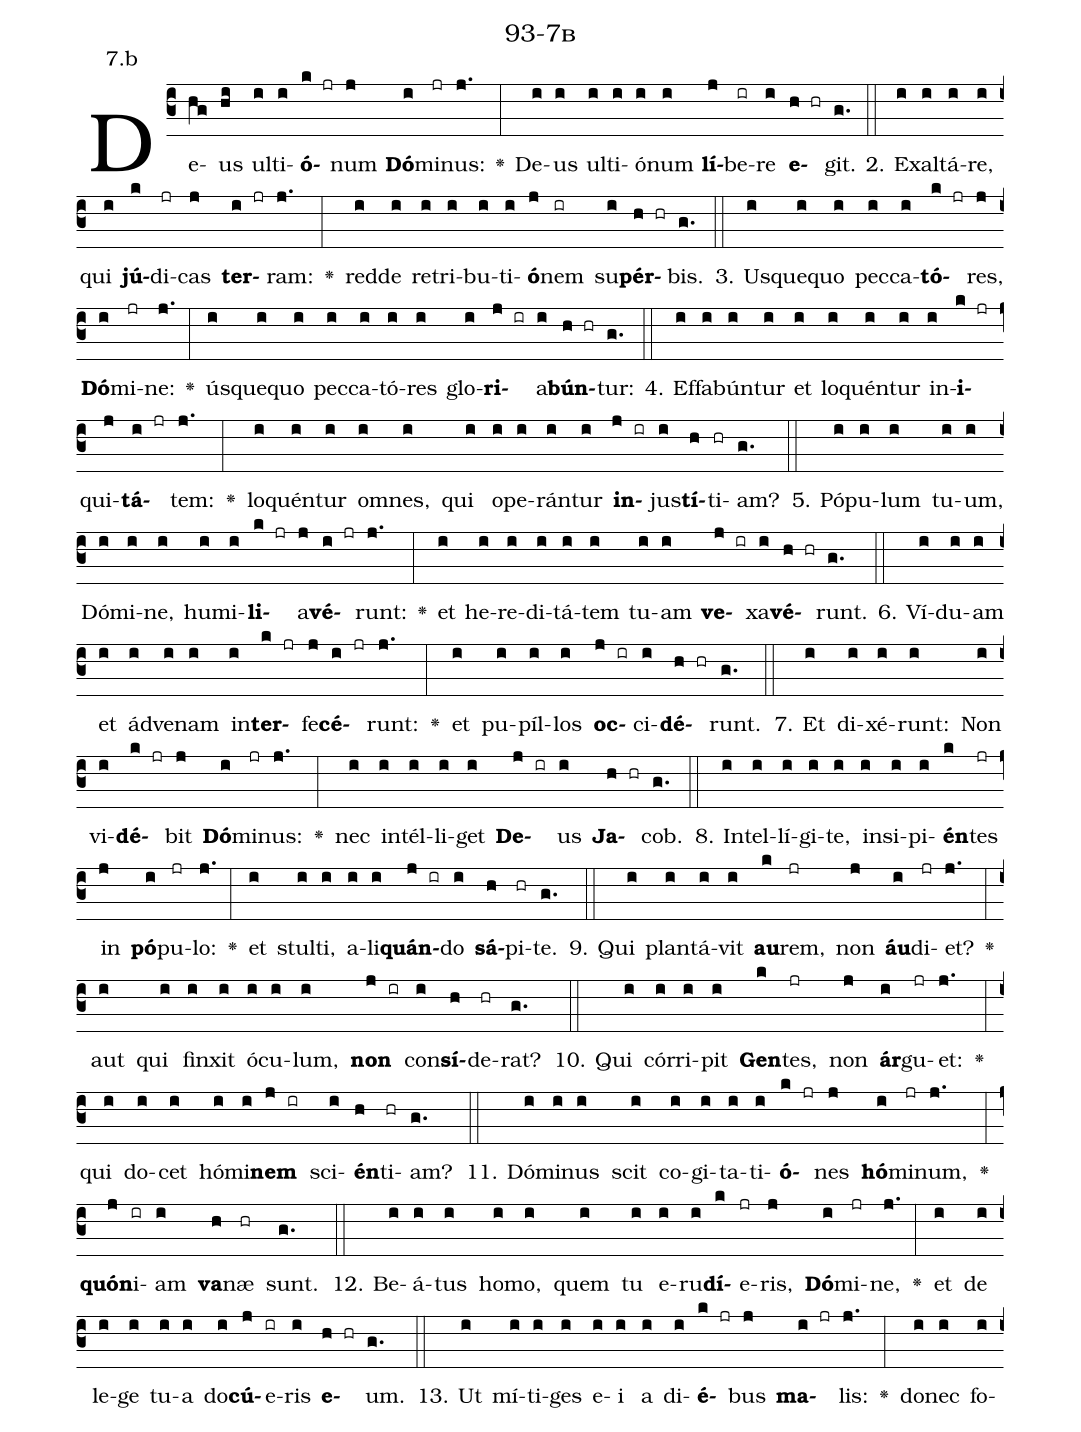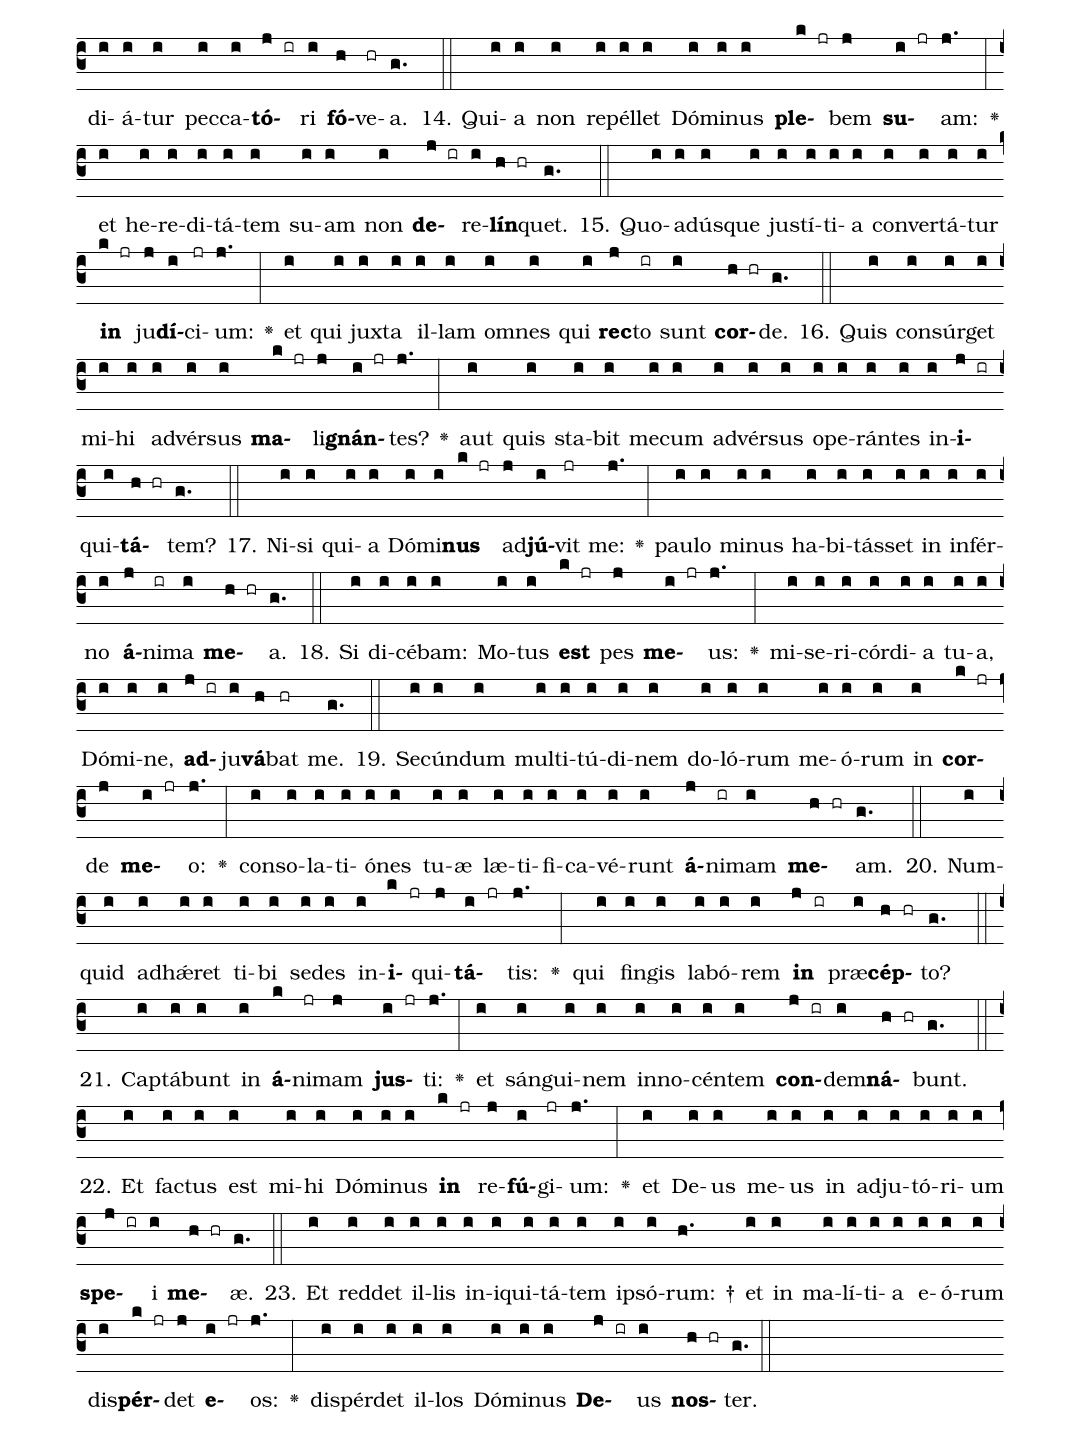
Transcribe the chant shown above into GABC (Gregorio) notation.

name: 93-7b;
annotation: 7.b;
%%
(c3)De(hg)us(hi) ul(i)ti(i)<b>ó</b>(k jr)num(j) <b>Dó</b>(i)mi(jr)nus:(j.) <v>\greheightstar</v>(:) De(i)us(i) ul(i)ti(i)ó(i)num(i) <b>lí</b>(j)be(ir)re(i) <b>e</b>(h hr)git.(g.) (::)
2. Ex(i)al(i)tá(i)re,(i) qui(i) <b>jú</b>(k)di(jr)cas(j) <b>ter</b>(i jr)ram:(j.) <v>\greheightstar</v>(:) red(i)de(i) re(i)tri(i)bu(i)ti(i)<b>ó</b>(j)nem(ir) su(i)<b>pér</b>(h hr)bis.(g.) (::)
3. Us(i)que(i)quo(i) pec(i)ca(i)<b>tó</b>(k jr)res,(j) <b>Dó</b>(i)mi(jr)ne:(j.) <v>\greheightstar</v>(:) ús(i)que(i)quo(i) pec(i)ca(i)tó(i)res(i) glo(i)<b>ri</b>(j ir)a(i)<b>bún</b>(h hr)tur:(g.) (::)
4. Ef(i)fa(i)bún(i)tur(i) et(i) lo(i)quén(i)tur(i) in(i)<b>i</b>(k jr)qui(j)<b>tá</b>(i jr)tem:(j.) <v>\greheightstar</v>(:) lo(i)quén(i)tur(i) om(i)nes,(i) qui(i) o(i)pe(i)rán(i)tur(i) <b>in</b>(j ir)jus(i)<b>tí</b>(h)ti(hr)am?(g.) (::)
5. Pó(i)pu(i)lum(i) tu(i)um,(i) Dó(i)mi(i)ne,(i) hu(i)mi(i)<b>li</b>(k jr)a(j)<b>vé</b>(i jr)runt:(j.) <v>\greheightstar</v>(:) et(i) he(i)re(i)di(i)tá(i)tem(i) tu(i)am(i) <b>ve</b>(j ir)xa(i)<b>vé</b>(h hr)runt.(g.) (::)
6. Ví(i)du(i)am(i) et(i) ád(i)ve(i)nam(i) in(i)<b>ter</b>(k jr)fe(j)<b>cé</b>(i jr)runt:(j.) <v>\greheightstar</v>(:) et(i) pu(i)píl(i)los(i) <b>oc</b>(j ir)ci(i)<b>dé</b>(h hr)runt.(g.) (::)
7. Et(i) di(i)xé(i)runt:(i) Non(i) vi(i)<b>dé</b>(k jr)bit(j) <b>Dó</b>(i)mi(jr)nus:(j.) <v>\greheightstar</v>(:) nec(i) in(i)tél(i)li(i)get(i) <b>De</b>(j ir)us(i) <b>Ja</b>(h hr)cob.(g.) (::)
8. In(i)tel(i)lí(i)gi(i)te,(i) in(i)si(i)pi(i)<b>én</b>(k)tes(jr) in(j) <b>pó</b>(i)pu(jr)lo:(j.) <v>\greheightstar</v>(:) et(i) stul(i)ti,(i) a(i)li(i)<b>quán</b>(j ir)do(i) <b>sá</b>(h)pi(hr)te.(g.) (::)
9. Qui(i) plan(i)tá(i)vit(i) <b>au</b>(k)rem,(jr) non(j) <b>áu</b>(i)di(jr)et?(j.) <v>\greheightstar</v>(:) aut(i) qui(i) fin(i)xit(i) ó(i)cu(i)lum,(i) <b>non</b>(j ir) con(i)<b>sí</b>(h)de(hr)rat?(g.) (::)
10. Qui(i) cór(i)ri(i)pit(i) <b>Gen</b>(k)tes,(jr) non(j) <b>ár</b>(i)gu(jr)et:(j.) <v>\greheightstar</v>(:) qui(i) do(i)cet(i) hó(i)mi(i)<b>nem</b>(j ir) sci(i)<b>én</b>(h)ti(hr)am?(g.) (::)
11. Dó(i)mi(i)nus(i) scit(i) co(i)gi(i)ta(i)ti(i)<b>ó</b>(k jr)nes(j) <b>hó</b>(i)mi(jr)num,(j.) <v>\greheightstar</v>(:) <b>quón</b>(j)i(ir)am(i) <b>va</b>(h)næ(hr) sunt.(g.) (::)
12. Be(i)á(i)tus(i) ho(i)mo,(i) quem(i) tu(i) e(i)ru(i)<b>dí</b>(k)e(jr)ris,(j) <b>Dó</b>(i)mi(jr)ne,(j.) <v>\greheightstar</v>(:) et(i) de(i) le(i)ge(i) tu(i)a(i) do(i)<b>cú</b>(j)e(ir)ris(i) <b>e</b>(h hr)um.(g.) (::)
13. Ut(i) mí(i)ti(i)ges(i) e(i)i(i) a(i) di(i)<b>é</b>(k jr)bus(j) <b>ma</b>(i jr)lis:(j.) <v>\greheightstar</v>(:) do(i)nec(i) fo(i)di(i)á(i)tur(i) pec(i)ca(i)<b>tó</b>(j ir)ri(i) <b>fó</b>(h)ve(hr)a.(g.) (::)
14. Qui(i)a(i) non(i) re(i)pél(i)let(i) Dó(i)mi(i)nus(i) <b>ple</b>(k jr)bem(j) <b>su</b>(i jr)am:(j.) <v>\greheightstar</v>(:) et(i) he(i)re(i)di(i)tá(i)tem(i) su(i)am(i) non(i) <b>de</b>(j ir)re(i)<b>lín</b>(h hr)quet.(g.) (::)
15. Quo(i)ad(i)ús(i)que(i) jus(i)tí(i)ti(i)a(i) con(i)ver(i)tá(i)tur(i) <b>in</b>(k jr) ju(j)<b>dí</b>(i)ci(jr)um:(j.) <v>\greheightstar</v>(:) et(i) qui(i) jux(i)ta(i) il(i)lam(i) om(i)nes(i) qui(i) <b>rec</b>(j)to(ir) sunt(i) <b>cor</b>(h hr)de.(g.) (::)
16. Quis(i) con(i)súr(i)get(i) mi(i)hi(i) ad(i)vér(i)sus(i) <b>ma</b>(k jr)li(j)<b>gnán</b>(i jr)tes?(j.) <v>\greheightstar</v>(:) aut(i) quis(i) sta(i)bit(i) me(i)cum(i) ad(i)vér(i)sus(i) o(i)pe(i)rán(i)tes(i) in(i)<b>i</b>(j ir)qui(i)<b>tá</b>(h hr)tem?(g.) (::)
17. Ni(i)si(i) qui(i)a(i) Dó(i)mi(i)<b>nus</b>(k jr) ad(j)<b>jú</b>(i)vit(jr) me:(j.) <v>\greheightstar</v>(:) pau(i)lo(i) mi(i)nus(i) ha(i)bi(i)tás(i)set(i) in(i) in(i)fér(i)no(i) <b>á</b>(j)ni(ir)ma(i) <b>me</b>(h hr)a.(g.) (::)
18. Si(i) di(i)cé(i)bam:(i) Mo(i)tus(i) <b>est</b>(k jr) pes(j) <b>me</b>(i jr)us:(j.) <v>\greheightstar</v>(:) mi(i)se(i)ri(i)cór(i)di(i)a(i) tu(i)a,(i) Dó(i)mi(i)ne,(i) <b>ad</b>(j ir)ju(i)<b>vá</b>(h)bat(hr) me.(g.) (::)
19. Se(i)cún(i)dum(i) mul(i)ti(i)tú(i)di(i)nem(i) do(i)ló(i)rum(i) me(i)ó(i)rum(i) in(i) <b>cor</b>(k jr)de(j) <b>me</b>(i jr)o:(j.) <v>\greheightstar</v>(:) con(i)so(i)la(i)ti(i)ó(i)nes(i) tu(i)æ(i) læ(i)ti(i)fi(i)ca(i)vé(i)runt(i) <b>á</b>(j)ni(ir)mam(i) <b>me</b>(h hr)am.(g.) (::)
20. Num(i)quid(i) ad(i)hǽ(i)ret(i) ti(i)bi(i) se(i)des(i) in(i)<b>i</b>(k jr)qui(j)<b>tá</b>(i jr)tis:(j.) <v>\greheightstar</v>(:) qui(i) fin(i)gis(i) la(i)bó(i)rem(i) <b>in</b>(j ir) præ(i)<b>cép</b>(h hr)to?(g.) (::)
21. Cap(i)tá(i)bunt(i) in(i) <b>á</b>(k)ni(jr)mam(j) <b>jus</b>(i jr)ti:(j.) <v>\greheightstar</v>(:) et(i) sán(i)gui(i)nem(i) in(i)no(i)cén(i)tem(i) <b>con</b>(j ir)dem(i)<b>ná</b>(h hr)bunt.(g.) (::)
22. Et(i) fac(i)tus(i) est(i) mi(i)hi(i) Dó(i)mi(i)nus(i) <b>in</b>(k jr) re(j)<b>fú</b>(i)gi(jr)um:(j.) <v>\greheightstar</v>(:) et(i) De(i)us(i) me(i)us(i) in(i) ad(i)ju(i)tó(i)ri(i)um(i) <b>spe</b>(j ir)i(i) <b>me</b>(h hr)æ.(g.) (::)
23. Et(i) red(i)det(i) il(i)lis(i) in(i)i(i)qui(i)tá(i)tem(i) ip(i)só(i)rum: †(h.) et(i) in(i) ma(i)lí(i)ti(i)a(i) e(i)ó(i)rum(i) dis(i)<b>pér</b>(k jr)det(j) <b>e</b>(i jr)os:(j.) <v>\greheightstar</v>(:) dis(i)pér(i)det(i) il(i)los(i) Dó(i)mi(i)nus(i) <b>De</b>(j ir)us(i) <b>nos</b>(h hr)ter.(g.) (::)
